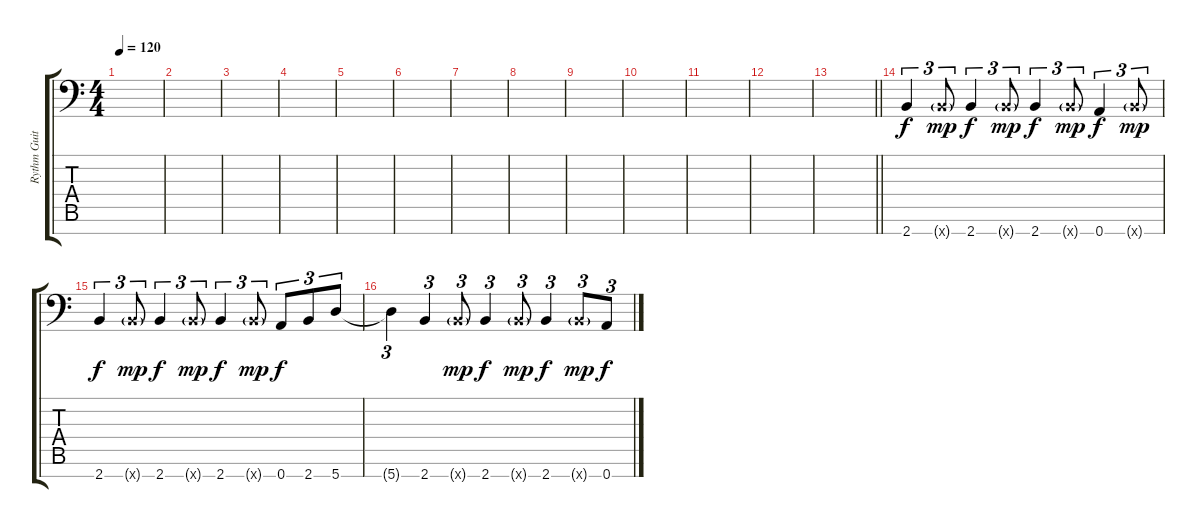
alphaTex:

\track ("Rythm Guitar #2" "Rythm Guit") {instrument distortionguitar}
\staff {score tabs}
\tuning (D4 A3 E3 D3 A2 E2 A1) {hide}
\ts (4 4)
\tempo 120
\clef f4
\ks c
|
|
|
|
|
|
|
|
|
|
|
|
\barLineRight lightlight
|
\section ("" "")
2.7.4{tu (3 2) volume 13 instrument electricguitarjazz} 2.7{g x}.8{tu (3 2) dy mp} 2.7.4{tu (3 2) dy f} 2.7{g x}.8{tu (3 2) dy mp} 2.7.4{tu (3 2) dy f} 2.7{g x}.8{tu (3 2) dy mp} 0.7.4{tu (3 2) dy f} 2.7{g x}.8{tu (3 2) dy mp} |
2.7.4{tu (3 2) dy f} 2.7{g x}.8{tu (3 2) dy mp} 2.7.4{tu (3 2) dy f} 2.7{g x}.8{tu (3 2) dy mp} 2.7.4{tu (3 2) dy f} 2.7{g x}.8{tu (3 2) dy mp} 0.7.8{tu (3 2) dy f} 2.7.8{tu (3 2)} 5.7.8{tu (3 2)} |
5.7{t}.4{tu (3 2)} 2.7.4{tu (3 2)} 2.7{g x}.8{tu (3 2) dy mp} 2.7.4{tu (3 2) dy f} 2.7{g x}.8{tu (3 2) dy mp} 2.7.4{tu (3 2) dy f} 2.7{g x}.8{tu (3 2) dy mp} 0.7.8{tu (3 2) dy f}
